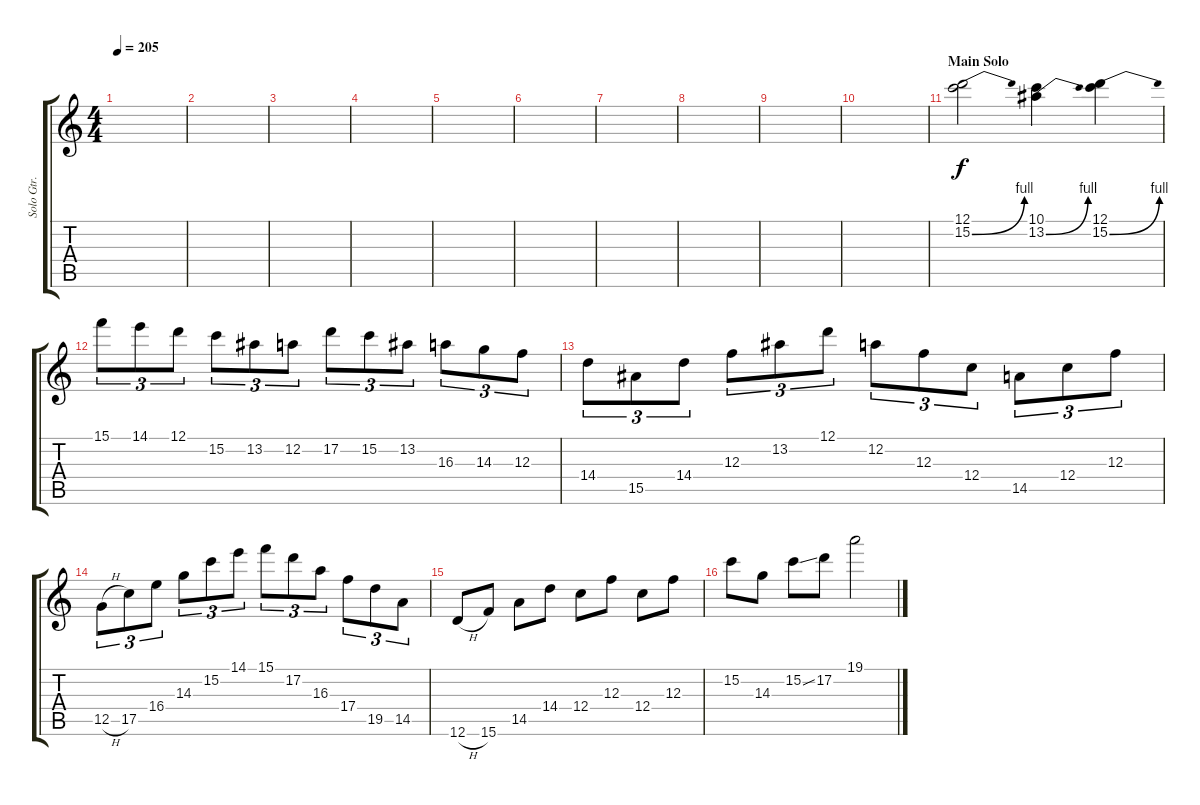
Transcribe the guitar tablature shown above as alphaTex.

\track ("Solo Gtr." "Solo Gtr.") {instrument distortionguitar}
\staff {score tabs}
\tuning (D4 A3 F3 C3 G2 D2) {hide}
\ts (4 4)
\tempo 205
\clef g2
\ks c
|
|
|
|
|
|
|
|
|
|
\section ("" "Main Solo")
(12.1 15.2{be (bend 0 0 60 4)}).2 (10.1 13.2{be (bend 0 0 60 4)}).4 (12.1 15.2{be (bend 0 0 60 4)}).4 |
15.1.8{tu (3 2)} 14.1.8{tu (3 2)} 12.1.8{tu (3 2)} 15.2.8{tu (3 2)} 13.2.8{tu (3 2)} 12.2.8{tu (3 2)} 17.2.8{tu (3 2)} 15.2.8{tu (3 2)} 13.2.8{tu (3 2)} 16.3.8{tu (3 2)} 14.3.8{tu (3 2)} 12.3.8{tu (3 2)} |
14.4.8{tu (3 2)} 15.5.8{tu (3 2)} 14.4.8{tu (3 2)} 12.3.8{tu (3 2)} 13.2.8{tu (3 2)} 12.1.8{tu (3 2)} 12.2.8{tu (3 2)} 12.3.8{tu (3 2)} 12.4.8{tu (3 2)} 14.5.8{tu (3 2)} 12.4.8{tu (3 2)} 12.3.8{tu (3 2)} |
12.5{h}.8{tu (3 2)} 17.5.8{tu (3 2)} 16.4.8{tu (3 2)} 14.3.8{tu (3 2)} 15.2.8{tu (3 2)} 14.1.8{tu (3 2)} 15.1.8{tu (3 2)} 17.2.8{tu (3 2)} 16.3.8{tu (3 2)} 17.4.8{tu (3 2)} 19.5.8{tu (3 2)} 14.5.8{tu (3 2)} |
12.6{h}.8 15.6.8 14.5.8 14.4.8 12.4.8 12.3.8 12.4.8 12.3.8 |
15.2.8 14.3.8 15.2{ss}.8 17.2.8 19.1.2
